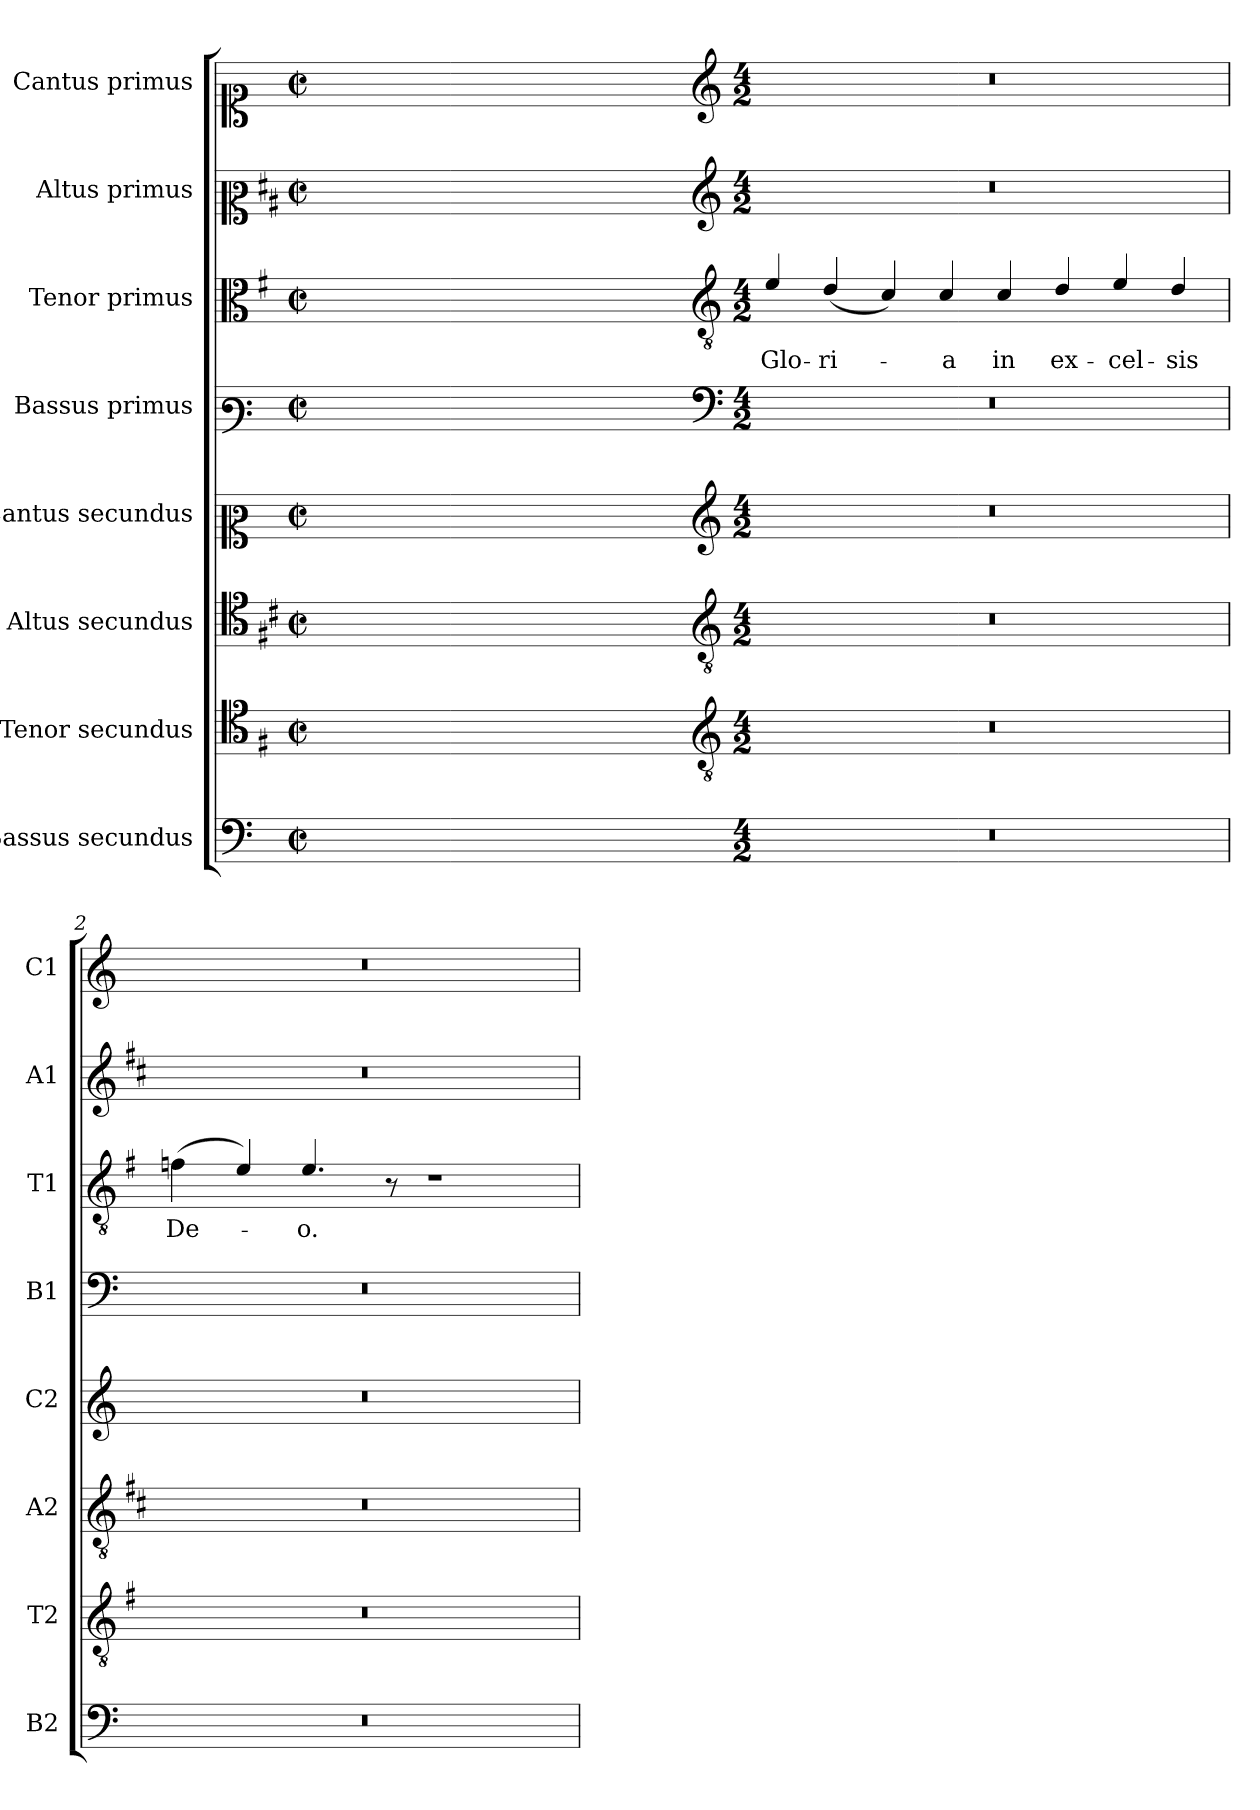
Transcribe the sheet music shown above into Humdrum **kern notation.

**kern	**kern	**kern	**kern	**kern	**kern	**text	**kern	**kern
*part8	*part7	*part6	*part5	*part4	*part3	*part3	*part2	*part1
*staff8	*staff7	*staff6	*staff5	*staff4	*staff3	*staff3	*staff2	*staff1
*I"Bassus secundus	*I"Tenor secundus	*I"Altus secundus	*I"Cantus secundus	*I"Bassus primus	*I"Tenor primus	*	*I"Altus primus	*I"Cantus primus
*I'B2	*I'T2	*I'A2	*I'C2	*I'B1	*I'T1	*	*I'A1	*I'C1
*clefF4	*clefC4	*clefC4	*clefC2	*clefF3	*clefC3	*	*clefC2	*clefC1
*	*ITrd4c7	*ITrd1c2	*	*	*ITrd4c7	*	*ITrd1c2	*
*k[]	*k[]	*k[]	*k[]	*k[]	*k[]	*	*k[]	*k[]
*C:	*C:	*C:	*C:	*C:	*C:	*	*C:	*C:
*M2/2	*M2/2	*M2/2	*M2/2	*M2/2	*M2/2	*	*M2/2	*M2/2
*met(c|)	*met(c|)	*met(c|)	*met(c|)	*met(c|)	*met(c|)	*	*met(c|)	*met(c|)
=	=	=	=	=	=	=	=	=
1ryy	1ryy	1ryy	1ryy	1ryy	1ryy	.	1ryy	1ryy
=1X-	=1X-	=1X-	=1X-	=1X-	=1X-	=1X-	=1X-	=1X-
4ryy	4ryy	4ryy	4ryy	4ryy	4ryy	.	4ryy	4ryy
4ryy	4ryy	4ryy	4ryy	4ryy	4ryy	.	4ryy	4ryy
4ryy	4ryy	4ryy	4ryy	4ryy	4ryy	.	4ryy	4ryy
4ryy	4ryy	4ryy	4ryy	4ryy	4ryy	.	4ryy	4ryy
=1-	=1-	=1-	=1-	=1-	=1-	=1-	=1-	=1-
*	*clefGv2	*clefGv2	*clefG2	*clefF4	*clefGv2	*	*clefG2	*clefG2
*M4/2	*M4/2	*M4/2	*M4/2	*M4/2	*M4/2	*	*M4/2	*M4/2
!	!	!	!	!	!	!LO:LY:b	!	!
0r	0r	0r	0r	0r	4A/	Glo-	0r	0r
!	!	!	!	!	!	!LO:LY:b	!	!
.	.	.	.	.	(<4G/	-ri-	.	.
.	.	.	.	.	4F/)	.	.	.
!	!	!	!	!	!	!LO:LY:b	!	!
.	.	.	.	.	4F/	-a	.	.
!	!	!	!	!	!	!LO:LY:b	!	!
.	.	.	.	.	4F/	in	.	.
!	!	!	!	!	!	!LO:LY:b	!	!
.	.	.	.	.	4G/	ex-	.	.
!	!	!	!	!	!	!LO:LY:b	!	!
.	.	.	.	.	4A/	-cel-	.	.
!	!	!	!	!	!	!LO:LY:b	!	!
.	.	.	.	.	4G/	-sis	.	.
=2	=2	=2	=2	=2	=2	=2	=2	=2
!	!	!	!	!	!	!LO:LY:b	!	!
0r	0r	0r	0r	0r	(>4B-X\	De-	0r	0r
.	.	.	.	.	4A/)	.	.	.
!	!	!	!	!	!	!LO:LY:b	!	!
.	.	.	.	.	4.A/	-o.	.	.
.	.	.	.	.	8r	.	.	.
.	.	.	.	.	1r	.	.	.
=	=	=	=	=	=	=	=	=
*-	*-	*-	*-	*-	*-	*-	*-	*-
